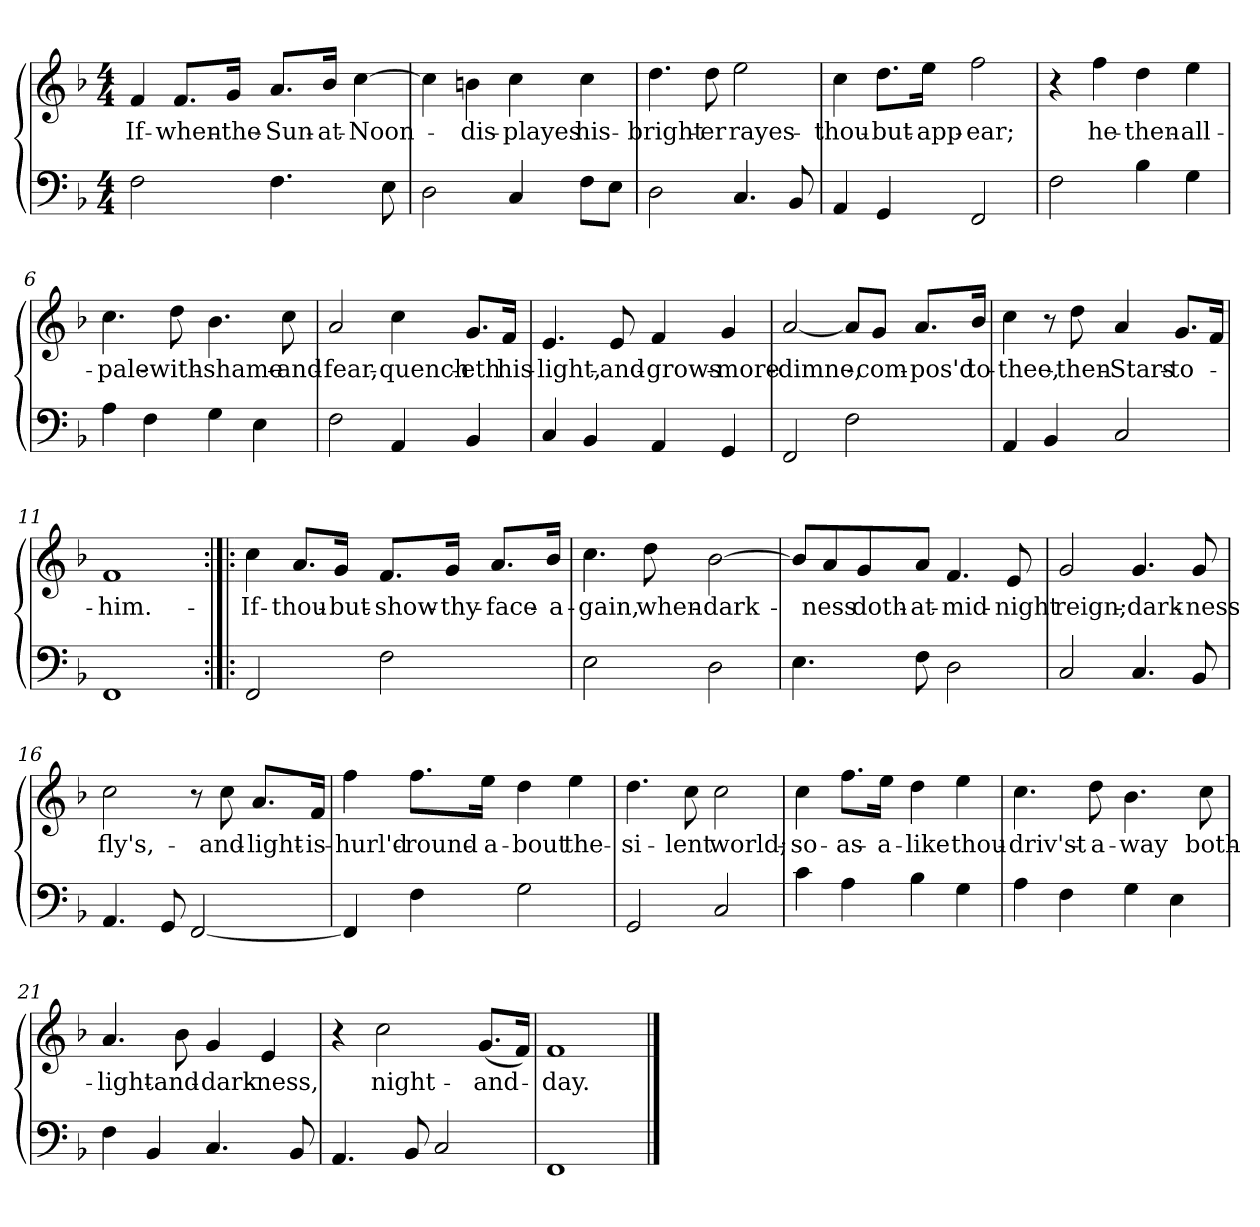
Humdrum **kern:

**kern	**kern	**text
*part2	*part1	*part1
*staff2	*staff1	*staff1
*clefF4	*clefG2	*
*k[b-]	*k[b-]	*
*F:	*F:	*
*M4/4	*M4/4	*
=1	=1	=1
2F\	4f/	If-
.	8.f/L	when-
.	16g/Jk	the-
4.F\	8.a/L	Sun-
.	16b-/Jk	at-
.	[4cc\	Noon-
8E\	.	.
=2	=2	=2
2D\	4cc\]	.
.	4bn\	dis-
4C/	4cc\	-playes
8F\L	4cc\	his-
8E\J	.	.
=3	=3	=3
2D\	4.dd\	bright-
.	8dd\	-er
4.C/	2ee\	rayes-
8BB-/	.	.
=4	=4	=4
4AA/	4cc\	thou-
4GG/	8.dd\L	but-
.	16ee\Jk	app-
2FF/	2ff\	-ear;
=5	=5	=5
2F\	4r	.
.	4ff\	he-
4B-\	4dd\	then-
4G\	4ee\	all-
!!LO:LB:g=z
=6	=6	=6
4A\	4.cc\	pale-
4F\	.	.
.	8dd\	with-
4G\	4.b-\	shame-
4E\	.	.
.	8cc\	and-
=7	=7	=7
2F\	2a/	fear,-
4AA/	4cc\	quench-
4BB-/	8.g/L	-eth
.	16f/Jk	his-
=8	=8	=8
4C/	4.e/	light,-
4BB-/	.	.
.	8e/	and-
4AA/	4f/	grows-
4GG/	4g/	more-
=9	=9	=9
2FF/	[2a/	dimne,-
2F\	8a/L]	.
.	8g/J	com-
.	8.a/L	-pos'd
.	16b-/Jk	to-
=10	=10	=10
4AA/	4cc\	thee,-
4BB-/	8r	.
.	8dd\	then-
2C/	4a/	Stars-
.	8.g/L	to-
.	16f/Jk	.
!!LO:LB:g=z
=11	=11	=11
1FF/	1f/	him.-
=12:|!|:	=12:|!|:	=12:|!|:
2FF/	4cc\	If-
.	8.a/L	thou-
.	16g/Jk	but-
2F\	8.f/L	show-
.	16g/Jk	thy-
.	8.a/L	face-
.	16b-/Jk	a-
=13	=13	=13
2E\	4.cc\	-gain,
.	8dd\	when-
2D\	[2b-\	dark-
=14	=14	=14
4.E\	8b-/L]	.
.	8a/	-ness
.	8g/	doth-
8F\	8a/J	at-
2D\	4.f/	mid-
.	8e/	-night
=15	=15	=15
2C/	2g/	reign;-
4.C/	4.g/	dark-
8BB-/	8g/	-ness
!!LO:LB:g=z
=16	=16	=16
4.AA/	2cc\	fly's,-
8GG/	.	.
[2FF/	8r	.
.	8cc\	and-
.	8.a/L	light-
.	16f/Jk	is-
=17	=17	=17
4FF/]	4ff\	hurl'd-
4F\	8.ff\L	round-
.	16ee\Jk	a-
2G\	4dd\	-bout
.	4ee\	the-
=18	=18	=18
2GG/	4.dd\	si-
.	8cc\	-lent
2C/	2cc\	world;-
=19	=19	=19
4c\	4cc\	so-
4A\	8.ff\L	as-
.	16ee\Jk	a-
4B-\	4dd\	-like
4G\	4ee\	thou-
!!LO:LB:g=z
=20	=20	=20
4A\	4.cc\	driv'st-
4F\	.	.
.	8dd\	a-
4G\	4.b-\	-way
4E\	.	.
.	8cc\	both-
=21	=21	=21
4F\	4.a/	light-
4BB-/	.	.
.	8b-\	and-
4.C/	4g/	dark-
.	4e/	-ness,
8BB-/	.	.
=22	=22	=22
4.AA/	4r	.
.	2cc\	night-
8BB-/	.	.
2C/	.	.
.	(8.g/L	and-
.	16f/Jk)	.
=23	=23	=23
1FF/	1f/	day.-
==	==	==
*-	*-	*-
